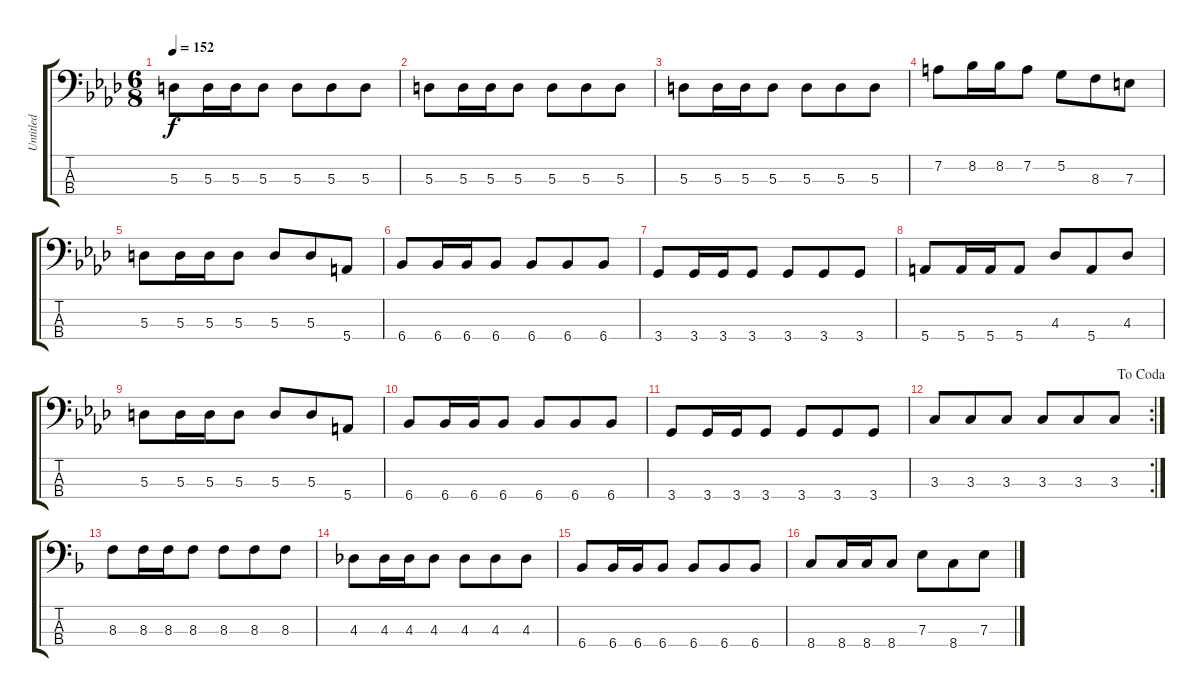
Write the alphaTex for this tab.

\track ("Untitled" "Untitled") {instrument electricbassfinger}
\staff {score tabs}
\tuning (G2 D2 A1 E1) {hide}
\ts (6 8)
\tempo 152
\clef f4
\ks ab
5.3.8{dy f} 5.3.16 5.3.16 5.3.8 5.3.8 5.3.8 5.3.8 |
5.3.8 5.3.16 5.3.16 5.3.8 5.3.8 5.3.8 5.3.8 |
5.3.8 5.3.16 5.3.16 5.3.8 5.3.8 5.3.8 5.3.8 |
7.2.8 8.2.16 8.2.16 7.2.8 5.2.8 8.3.8 7.3.8 |
5.3.8 5.3.16 5.3.16 5.3.8 5.3.8 5.3.8 5.4.8 |
6.4.8 6.4.16 6.4.16 6.4.8 6.4.8 6.4.8 6.4.8 |
3.4.8 3.4.16 3.4.16 3.4.8 3.4.8 3.4.8 3.4.8 |
5.4.8 5.4.16 5.4.16 5.4.8 4.3.8 5.4.8 4.3.8 |
5.3.8 5.3.16 5.3.16 5.3.8 5.3.8 5.3.8 5.4.8 |
6.4.8 6.4.16 6.4.16 6.4.8 6.4.8 6.4.8 6.4.8 |
3.4.8 3.4.16 3.4.16 3.4.8 3.4.8 3.4.8 3.4.8 |
\rc 2
\jump dacoda
3.3.8 3.3.8 3.3.8 3.3.8 3.3.8 3.3.8 |
\ks f
8.3.8 8.3.16 8.3.16 8.3.8 8.3.8 8.3.8 8.3.8 |
4.3.8 4.3.16 4.3.16 4.3.8 4.3.8 4.3.8 4.3.8 |
6.4.8 6.4.16 6.4.16 6.4.8 6.4.8 6.4.8 6.4.8 |
8.4.8 8.4.16 8.4.16 8.4.8 7.3.8 8.4.8 7.3.8
